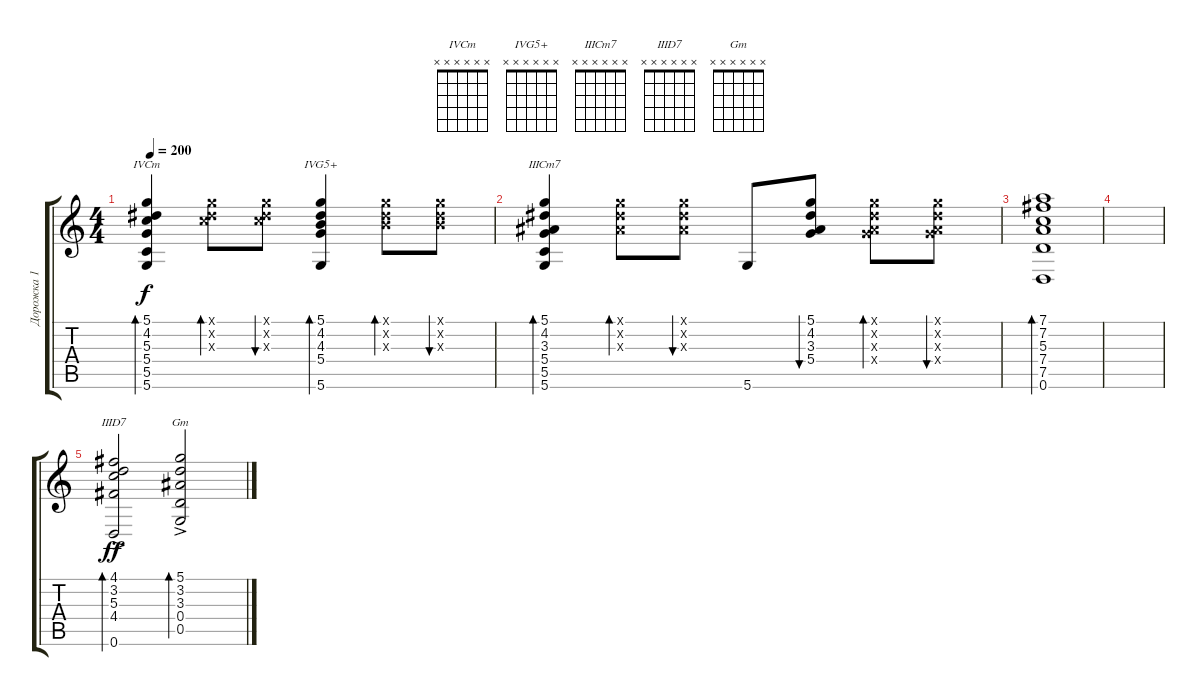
\track ("Дорожка 1" "Дорожка 1") {instrument acousticguitarsteel}
\staff {score tabs}
\tuning (D4 B3 G3 D3 G2 D2) {hide}
\chord ("IVCm" x x x x x x)
\chord ("IVG5+" x x x x x x)
\chord ("IIICm7" x x x x x x)
\chord ("IIID7" x x x x x x)
\chord ("Gm" x x x x x x)
\ts (4 4)
\tempo 200
\clef g2
\ks c
(5.1 4.2 5.3 5.4 5.5 5.6).4{bd 30 ch "IVCm" dy f} (5.1{x} 4.2{x} 5.3{x}).8{bd 30} (5.1{x} 4.2{x} 5.3{x}).8{bu 30} (5.1 4.2 4.3 5.4 5.6).4{bd 30 ch "IVG5+"} (5.1{x} 4.2{x} 4.3{x}).8{bd 30} (5.1{x} 4.2{x} 4.3{x}).8{bu 30} |
(5.1 4.2 3.3 5.4 5.5 5.6).4{bd 30 ch "IIICm7"} (5.1{x} 4.2{x} 3.3{x}).8{bd 30} (5.1{x} 4.2{x} 3.3{x}).8{bu 30} 5.6.8 (5.1 4.2 3.3 5.4).8{bu 30} (5.1{x} 4.2{x} 3.3{x} 5.4{x}).8{bd 30} (5.1{x} 4.2{x} 3.3{x} 5.4{x}).8{bu 30} |
(7.1 7.2 5.3 7.4 7.5 0.6).1{bd 30} |
|
(4.1{ac} 3.2{ac} 5.3{ac} 4.4{ac} 0.6{ac}).2{bd 30 ch "IIID7" dy ff} (5.1{ac} 3.2{ac} 3.3 0.4{ac} 0.5).2{bd 30 ch "Gm"}
